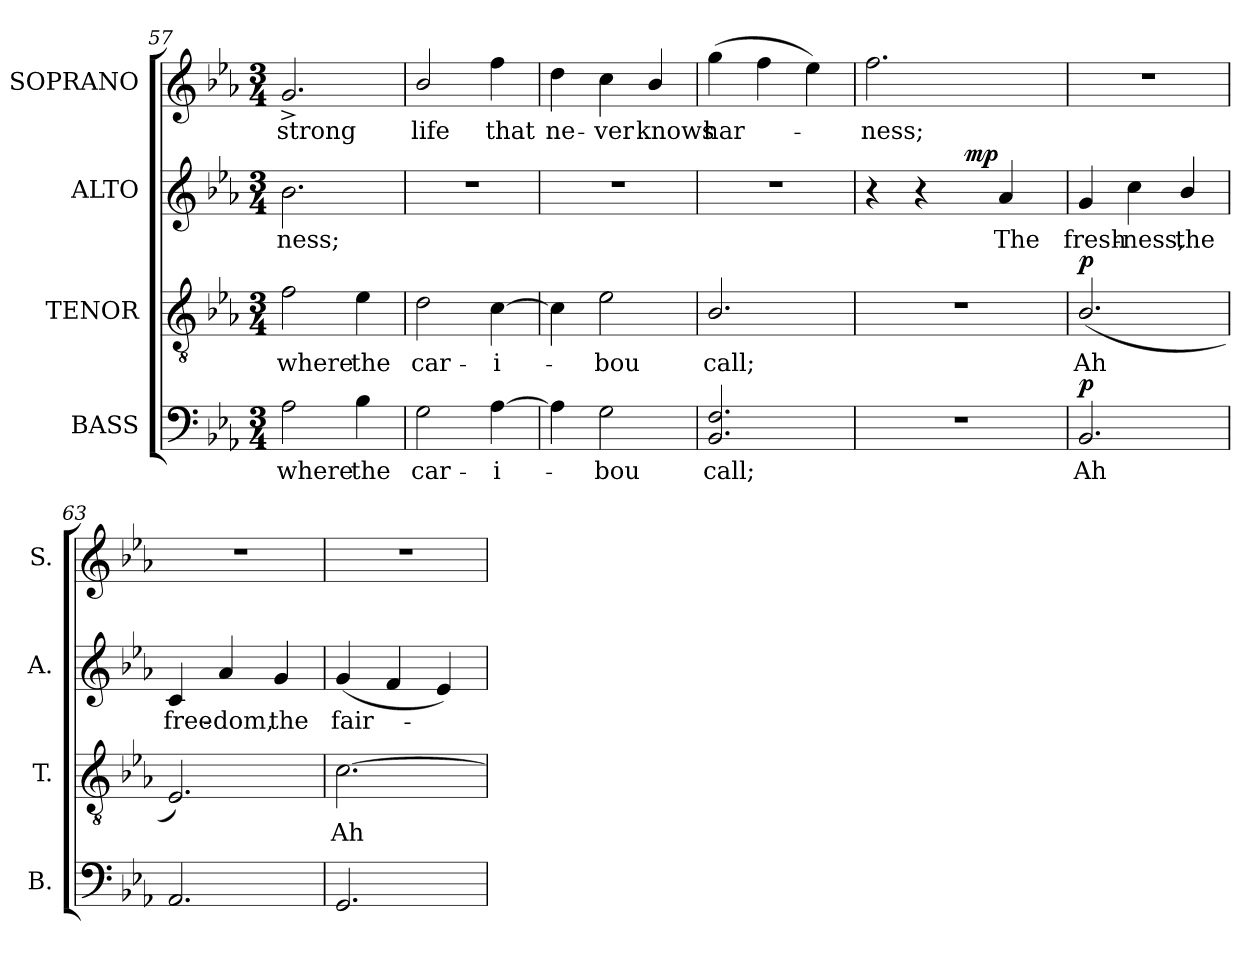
**kern	**text	**dynam	**kern	**text	**dynam	**kern	**text	**dynam	**kern	**text
*part4	*part4	*part4	*part3	*part3	*part3	*part2	*part2	*part2	*part1	*part1
*staff4	*staff4	*staff4	*staff3	*staff3	*staff3	*staff2	*staff2	*staff2	*staff1	*staff1
*I"BASS	*	*	*I"TENOR	*	*	*I"ALTO	*	*	*I"SOPRANO	*
*I'B.	*	*	*I'T.	*	*	*I'A.	*	*	*I'S.	*
!!LO:LB:g=z
*clefF4	*	*	*clefGv2	*	*	*clefG2	*	*	*clefG2	*
*	*	*	*ITrd7c12	*	*	*	*	*	*	*
*k[b-e-a-]	*	*	*k[b-e-a-]	*	*	*k[b-e-a-]	*	*	*k[b-e-a-]	*
*E-:	*	*	*E-:	*	*	*E-:	*	*	*E-:	*
*M3/4	*	*	*M3/4	*	*	*M3/4	*	*	*M3/4	*
=57	=57	=57	=57	=57	=57	=57	=57	=57	=57	=57
!	!LO:LY:b:color=#000000	!	!	!	!	!	!	!	!	!
!	!	!	!	!LO:LY:b:color=#000000	!	!	!	!	!	!
!	!	!	!	!	!	!	!LO:LY:b:color=#000000	!	!	!
!	!	!	!	!	!	!	!	!	!	!LO:LY:b:color=#000000
2A-i\	where	.	2Fi\	where	.	2.b-i\	-ness;	.	2.g^i/	strong
!	!LO:LY:b:color=#000000	!	!	!	!	!	!	!	!	!
!	!	!	!	!LO:LY:b:color=#000000	!	!	!	!	!	!
4B-i\	the	.	4E-i\	the	.	.	.	.	.	.
=58	=58	=58	=58	=58	=58	=58	=58	=58	=58	=58
!	!LO:LY:b:color=#000000	!	!	!	!	!	!	!	!	!
!	!	!	!	!LO:LY:b:color=#000000	!	!LO:N:vis=1	!	!	!	!
!	!	!	!	!	!	!	!	!	!	!LO:LY:b:color=#000000
2Gi\	car-	.	2Di\	car-	.	2.r	.	.	2b-i/	life
!	!LO:LY:b:color=#000000	!	!	!	!	!	!	!	!	!
!	!	!	!	!LO:LY:b:color=#000000	!	!	!	!	!	!
!	!	!	!	!	!	!	!	!	!	!LO:LY:b:color=#000000
[4A-i\	-i-	.	[4Ci\	-i-	.	.	.	.	4ffi\	that
=59	=59	=59	=59	=59	=59	=59	=59	=59	=59	=59
!	!	!	!	!	!	!LO:N:vis=1	!	!	!	!
!	!	!	!	!	!	!	!	!	!	!LO:LY:b:color=#000000
4A-i\]	.	.	4Ci\]	.	.	2.r	.	.	4ddi\	ne-
!	!LO:LY:b:color=#000000	!	!	!	!	!	!	!	!	!
!	!	!	!	!LO:LY:b:color=#000000	!	!	!	!	!	!
!	!	!	!	!	!	!	!	!	!	!LO:LY:b:color=#000000
2Gi\	-bou	.	2E-i\	-bou	.	.	.	.	4cci\	-ver
!	!	!	!	!	!	!	!	!	!	!LO:LY:b:color=#000000
.	.	.	.	.	.	.	.	.	4b-i/	knows
=60	=60	=60	=60	=60	=60	=60	=60	=60	=60	=60
!	!LO:LY:b:color=#000000	!	!	!	!	!	!	!	!	!
!	!	!	!	!LO:LY:b:color=#000000	!	!LO:N:vis=1	!	!	!	!
!	!	!	!	!	!	!	!	!	!	!LO:LY:b:color=#000000
2.BB-i/ 2.Fi	call;	.	2.BB-i/	call;	.	2.r	.	.	(4ggi\	har-
.	.	.	.	.	.	.	.	.	4ffi\	.
.	.	.	.	.	.	.	.	.	4ee-i\)	.
=61	=61	=61	=61	=61	=61	=61	=61	=61	=61	=61
!LO:N:vis=1	!	!	!LO:N:vis=1	!	!	!	!	!	!	!
!	!	!	!	!	!	!	!	!	!	!LO:LY:b:color=#000000
*	*	*	*	*	*	*^	*	*	*	*
2.r	.	.	2.r	.	.	4r	4ryy	.	.	2.ffi\	-ness;
.	.	.	.	.	.	4r	16ryy	.	.	.	.
.	.	.	.	.	.	.	32ryy	.	.	.	.
.	.	.	.	.	.	.	64ryy	.	.	.	.
.	.	.	.	.	.	.	128ryy	.	.	.	.
.	.	.	.	.	.	.	1024ryy	.	.	.	.
.	.	.	.	.	.	.	4ryy	.	mp	.	.
!	!	!	!	!	!	!	!	!LO:LY:b:color=#000000	!	!	!
.	.	.	.	.	.	4a-i/	.	The	.	.	.
.	.	.	.	.	.	.	8ryy	.	.	.	.
.	.	.	.	.	.	.	256..ryy	.	.	.	.
*	*	*	*	*	*	*v	*v	*	*	*	*
=62	=62	=62	=62	=62	=62	=62	=62	=62	=62	=62
*	*	*	*	*	*	*^	*	*	*	*
!	!LO:LY:b:color=#000000	!	!	!	!	!	!	!	!	!	!
*	*	*	*	*	*	*v	*v	*	*	*	*
*	*	*	*	*	*	*^	*	*	*	*
!	!	!	!	!LO:LY:b:color=#000000	!	!	!	!	!	!	!
*	*	*	*	*	*	*v	*v	*	*	*	*
*	*	*	*	*	*	*^	*	*	*	*
!	!	!	!	!	!	!	!	!LO:LY:b:color=#000000	!	!LO:N:vis=1	!
*	*	*	*	*	*	*v	*v	*	*	*	*
2.BB-i/	Ah	p	(2.BB-i/	Ah	p	4gi/	fresh-	.	2.r	.
!	!	!	!	!	!	!	!LO:LY:b:color=#000000	!	!	!
.	.	.	.	.	.	4cci\	-ness,	.	.	.
!	!	!	!	!	!	!	!LO:LY:b:color=#000000	!	!	!
.	.	.	.	.	.	4b-i/	the	.	.	.
=63	=63	=63	=63	=63	=63	=63	=63	=63	=63	=63
!	!	!	!	!	!	!	!LO:LY:b:color=#000000	!	!LO:N:vis=1	!
2.AA-i/	.	.	2.EE-i/)	.	.	4ci/	free-	.	2.r	.
!	!	!	!	!	!	!	!LO:LY:b:color=#000000	!	!	!
.	.	.	.	.	.	4a-i/	-dom,	.	.	.
!	!	!	!	!	!	!	!LO:LY:b:color=#000000	!	!	!
.	.	.	.	.	.	4gi/	the	.	.	.
=64	=64	=64	=64	=64	=64	=64	=64	=64	=64	=64
!	!	!	!	!LO:LY:b:color=#000000	!	!	!	!	!	!
!	!	!	!	!	!	!	!LO:LY:b:color=#000000	!	!LO:N:vis=1	!
2.GGi/	.	.	[2.Ci\	Ah	.	(4gi/	fair-	.	2.r	.
.	.	.	.	.	.	4fi/	.	.	.	.
.	.	.	.	.	.	4e-i/)	.	.	.	.
=	=	=	=	=	=	=	=	=	=	=
*-	*-	*-	*-	*-	*-	*-	*-	*-	*-	*-
